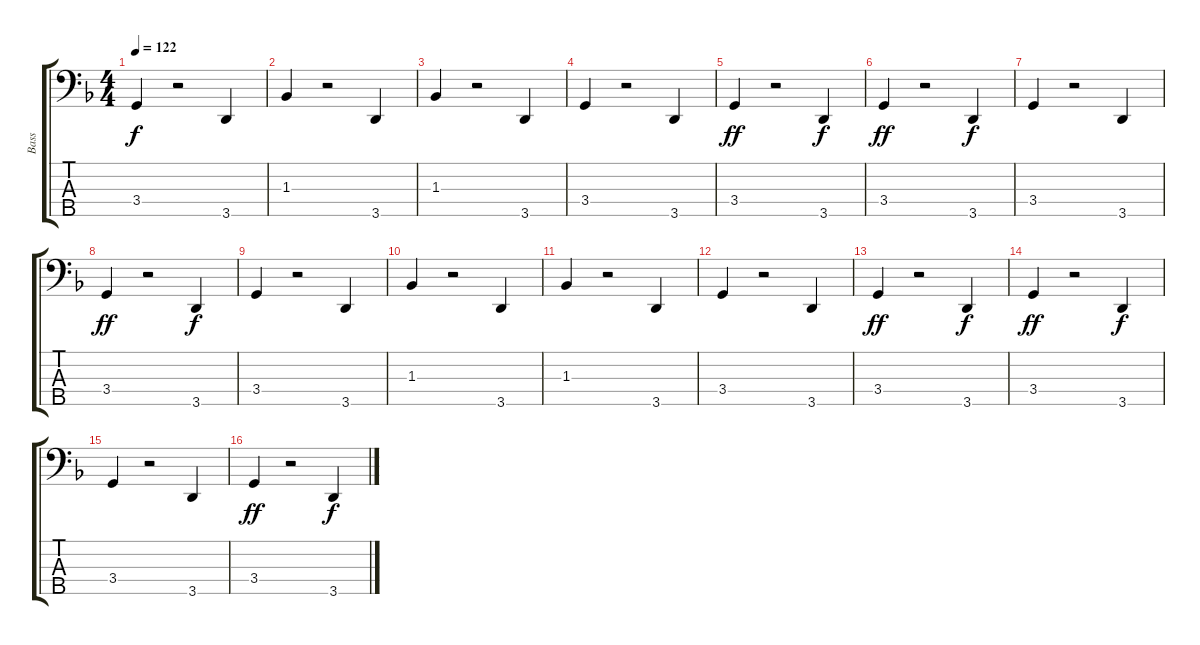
\track ("Bass" "Bass") {instrument electricbassfinger}
\staff {score tabs}
\tuning (G2 D2 A1 E1 B0) {hide}
\ts (4 4)
\tempo 122
\clef f4
\ks f
3.4.4{dy f} r.2 3.5.4 |
1.3.4 r.2 3.5.4 |
1.3.4 r.2 3.5.4 |
3.4.4 r.2 3.5.4 |
3.4.4{dy ff} r.2 3.5.4{dy f} |
3.4.4{dy ff} r.2 3.5.4{dy f} |
3.4.4 r.2 3.5.4 |
3.4.4{dy ff} r.2 3.5.4{dy f} |
3.4.4 r.2 3.5.4 |
1.3.4 r.2 3.5.4 |
1.3.4 r.2 3.5.4 |
3.4.4 r.2 3.5.4 |
3.4.4{dy ff} r.2 3.5.4{dy f} |
3.4.4{dy ff} r.2 3.5.4{dy f} |
3.4.4 r.2 3.5.4 |
3.4.4{dy ff} r.2 3.5.4{dy f}
